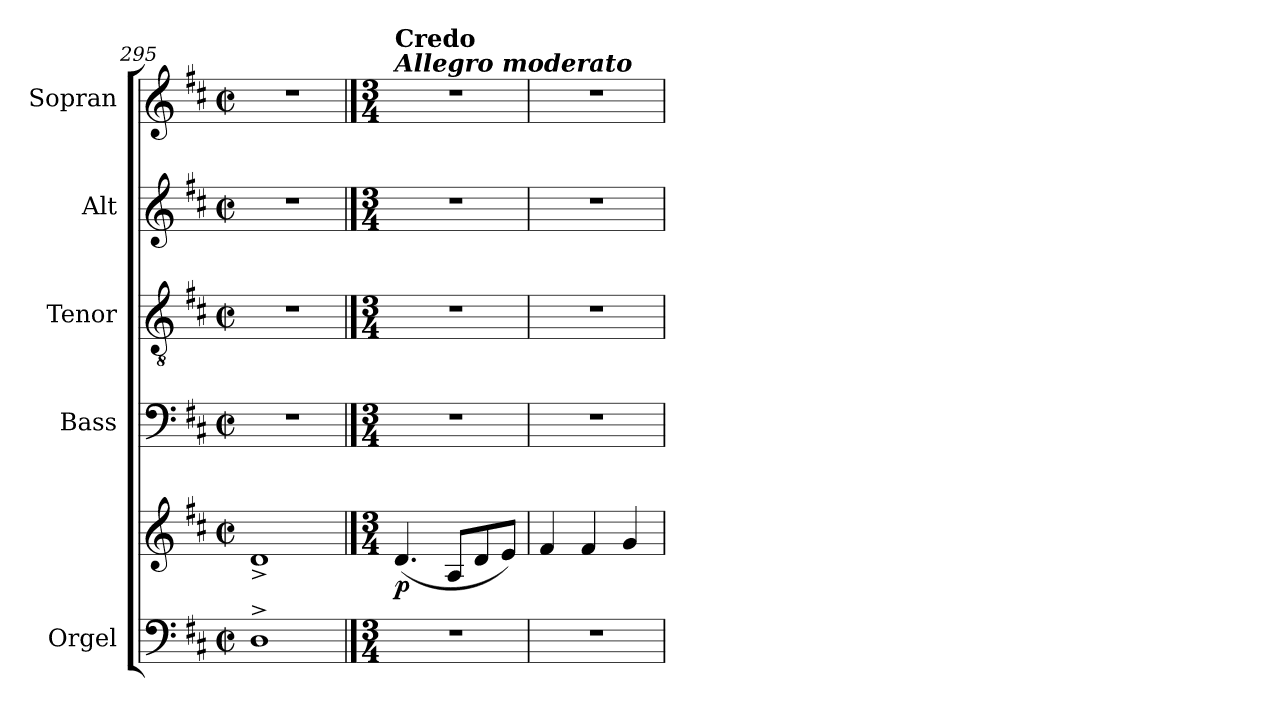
**kern	**kern	**dynam	**kern	**kern	**kern	**kern
*part5	*part5	*part5	*part4	*part3	*part2	*part1
*staff6	*staff5	*staff5/6	*staff4	*staff3	*staff2	*staff1
*I"Orgel	*	*	*I"Bass	*I"Tenor	*I"Alt	*I"Sopran
*I'Org.	*	*	*I'B.	*I'T.	*I'A.	*I'S.
*clefF4	*clefG2	*	*clefF4	*clefGv2	*clefG2	*clefG2
*k[f#c#]	*k[f#c#]	*	*k[f#c#]	*k[f#c#]	*k[f#c#]	*k[f#c#]
*D:	*D:	*	*D:	*D:	*D:	*D:
*M2/2	*M2/2	*	*M2/2	*M2/2	*M2/2	*M2/2
*met(c|)	*met(c|)	*	*met(c|)	*met(c|)	*met(c|)	*met(c|)
=295	=295	=295	=295	=295	=295	=295
1D^>	1d^<	.	1r	1r	1r	1r
!!LO:LB:g=z
==296	==296	==296	==296	==296	==296	==296
*M3/4	*M3/4	*	*M3/4	*M3/4	*M3/4	*M3/4
!	!	!	!	!	!	!LO:TX:a:Bi:t=Allegro moderato
!	!	!	!	!	!	!LO:TX:a:B:t=Credo
!	!	!LO:DY:b	!	!	!	!
2.r	(<4.d/	p	2.r	2.r	2.r	2.r
.	8A/L	.	.	.	.	.
.	8d/	.	.	.	.	.
.	8e/J)	.	.	.	.	.
=297	=297	=297	=297	=297	=297	=297
2.r	4f#/	.	2.r	2.r	2.r	2.r
.	4f#/	.	.	.	.	.
.	4g/	.	.	.	.	.
=	=	=	=	=	=	=
*-	*-	*-	*-	*-	*-	*-
